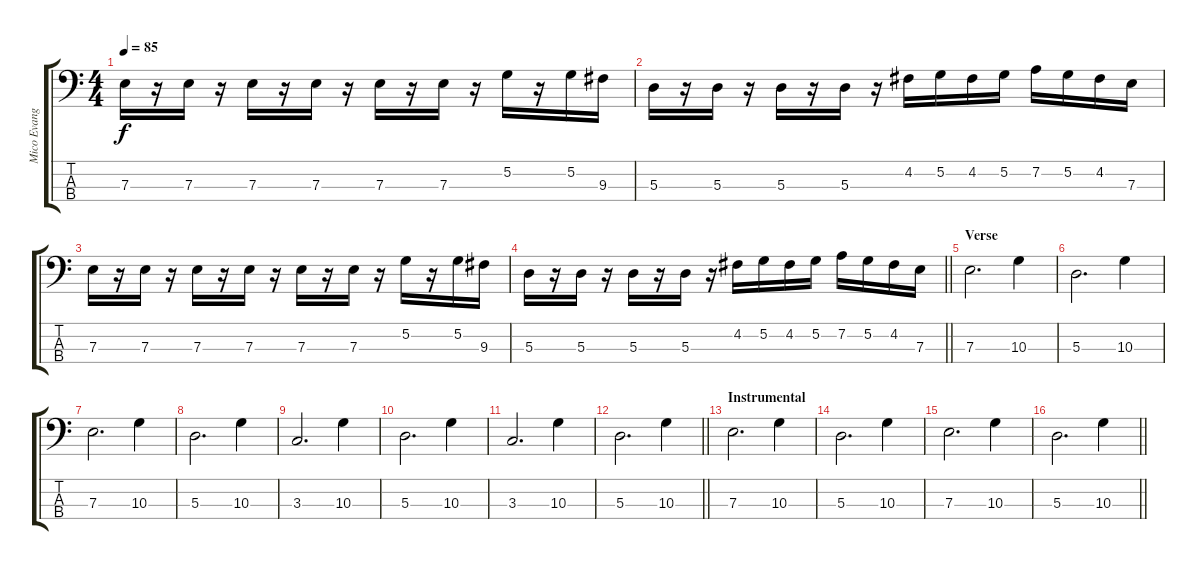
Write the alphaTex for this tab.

\track ("Mico Evangelista (Bass)" "Mico Evang") {instrument electricbassfinger}
\staff {score tabs}
\tuning (G2 D2 A1 E1) {hide}
\ts (4 4)
\tempo 85
\clef f4
\ks c
7.3.16{dy f} r.16 7.3.16 r.16 7.3.16 r.16 7.3.16 r.16 7.3.16 r.16 7.3.16 r.16 5.2.16 r.16 5.2.16 9.3.16 |
5.3.16 r.16 5.3.16 r.16 5.3.16 r.16 5.3.16 r.16 4.2.16 5.2.16 4.2.16 5.2.16 7.2.16 5.2.16 4.2.16 7.3.16 |
7.3.16 r.16 7.3.16 r.16 7.3.16 r.16 7.3.16 r.16 7.3.16 r.16 7.3.16 r.16 5.2.16 r.16 5.2.16 9.3.16 |
\barLineRight lightlight
5.3.16 r.16 5.3.16 r.16 5.3.16 r.16 5.3.16 r.16 4.2.16 5.2.16 4.2.16 5.2.16 7.2.16 5.2.16 4.2.16 7.3.16 |
\section ("" "Verse")
7.3.2{d} 10.3.4 |
5.3.2{d} 10.3.4 |
7.3.2{d} 10.3.4 |
5.3.2{d} 10.3.4 |
3.3.2{d} 10.3.4 |
5.3.2{d} 10.3.4 |
3.3.2{d} 10.3.4 |
\barLineRight lightlight
5.3.2{d} 10.3.4 |
\section ("" "Instrumental")
7.3.2{d} 10.3.4 |
5.3.2{d} 10.3.4 |
7.3.2{d} 10.3.4 |
\barLineRight lightlight
5.3.2{d} 10.3.4
